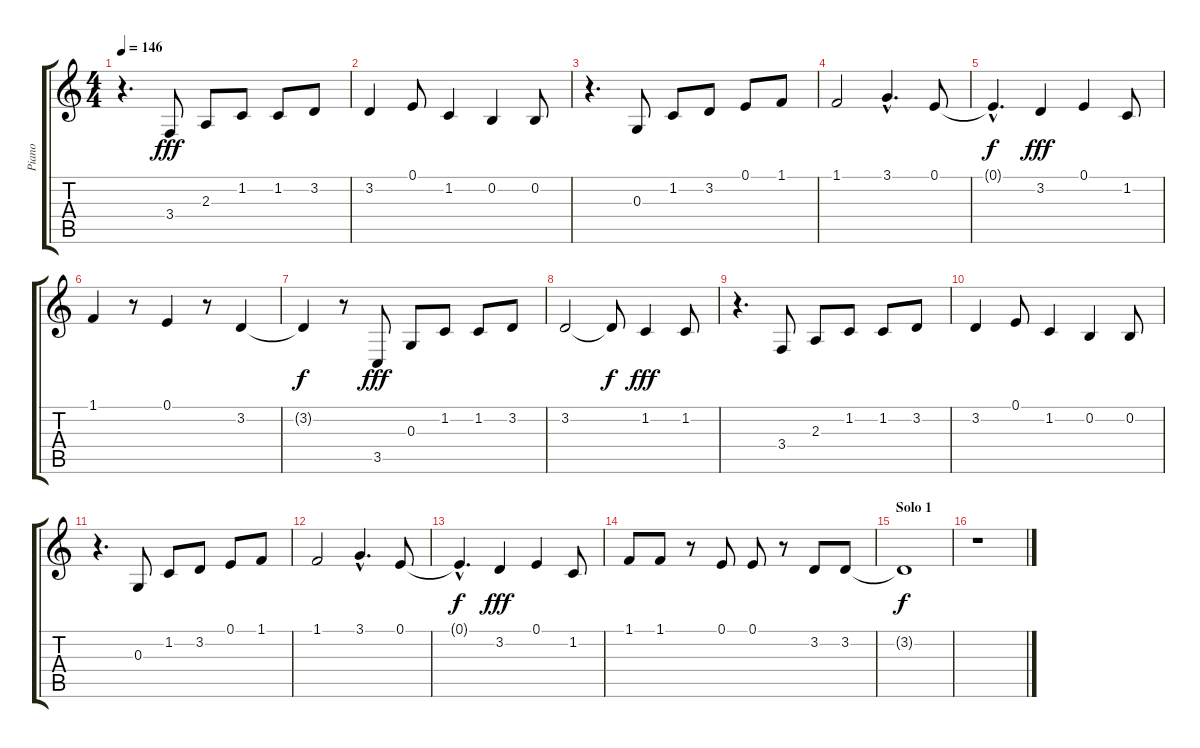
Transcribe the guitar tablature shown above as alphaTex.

\track ("Piano" "Piano") {instrument brightacousticpiano}
\staff {score tabs}
\tuning (E4 B3 G3 D3 A2 E2) {hide}
\ts (4 4)
\tempo 146
\clef g2
\ks c
r.4{d dy fff} 3.4.8 2.3.8 1.2.8 1.2.8 3.2.8 |
3.2.4 0.1.8 1.2.4 0.2.4 0.2.8 |
r.4{d} 0.3.8 1.2.8 3.2.8 0.1.8 1.1.8 |
1.1.2 3.1{hac}.4{d} 0.1.8 |
0.1{hac t}.4{d dy f} 3.2.4{dy fff} 0.1.4 1.2.8 |
1.1.4 r.8 0.1.4 r.8 3.2.4 |
3.2{t}.4{dy f} r.8 3.5.8{dy fff} 0.3.8 1.2.8 1.2.8 3.2.8 |
3.2.2 3.2{t}.8{dy f} 1.2.4{dy fff} 1.2.8 |
r.4{d} 3.4.8 2.3.8 1.2.8 1.2.8 3.2.8 |
3.2.4 0.1.8 1.2.4 0.2.4 0.2.8 |
r.4{d} 0.3.8 1.2.8 3.2.8 0.1.8 1.1.8 |
1.1.2 3.1{hac}.4{d} 0.1.8 |
0.1{hac t}.4{d dy f} 3.2.4{dy fff} 0.1.4 1.2.8 |
1.1.8 1.1.8 r.8 0.1.8 0.1.8 r.8 3.2.8 3.2.8 |
\section ("" "Solo 1")
3.2{t}.1{dy f} |
r.1
